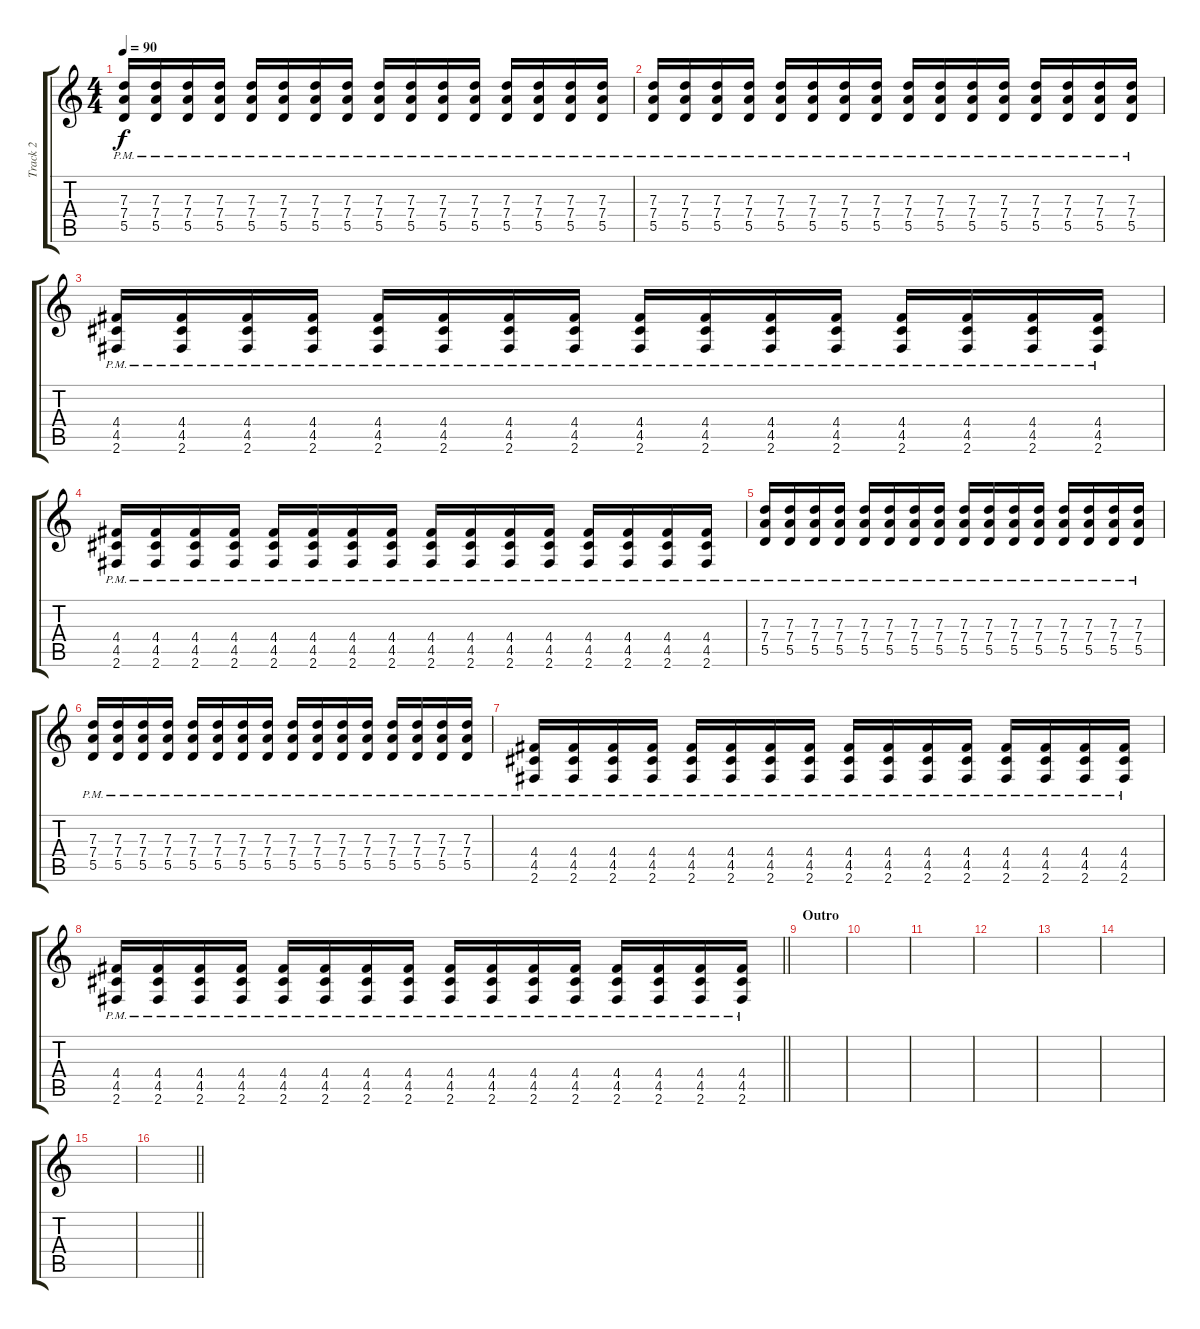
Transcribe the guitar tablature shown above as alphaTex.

\track ("Track 2" "Track 2") {instrument electricguitarclean}
\staff {score tabs}
\tuning (E4 B3 G3 D3 A2 E2) {hide}
\ts (4 4)
\tempo 90
\clef g2
\ks c
(7.3{pm} 7.4{pm} 5.5{pm}).16{dy f volume 10} (7.3{pm} 7.4{pm} 5.5{pm}).16 (7.3{pm} 7.4{pm} 5.5{pm}).16 (7.3{pm} 7.4{pm} 5.5{pm}).16 (7.3{pm} 7.4{pm} 5.5{pm}).16 (7.3{pm} 7.4{pm} 5.5{pm}).16 (7.3{pm} 7.4{pm} 5.5{pm}).16 (7.3{pm} 7.4{pm} 5.5{pm}).16 (7.3{pm} 7.4{pm} 5.5{pm}).16 (7.3{pm} 7.4{pm} 5.5{pm}).16 (7.3{pm} 7.4{pm} 5.5{pm}).16 (7.3{pm} 7.4{pm} 5.5{pm}).16 (7.3{pm} 7.4{pm} 5.5{pm}).16 (7.3{pm} 7.4{pm} 5.5{pm}).16 (7.3{pm} 7.4{pm} 5.5{pm}).16 (7.3{pm} 7.4{pm} 5.5{pm}).16 |
(7.3{pm} 7.4{pm} 5.5{pm}).16 (7.3{pm} 7.4{pm} 5.5{pm}).16 (7.3{pm} 7.4{pm} 5.5{pm}).16 (7.3{pm} 7.4{pm} 5.5{pm}).16 (7.3{pm} 7.4{pm} 5.5{pm}).16 (7.3{pm} 7.4{pm} 5.5{pm}).16 (7.3{pm} 7.4{pm} 5.5{pm}).16 (7.3{pm} 7.4{pm} 5.5{pm}).16 (7.3{pm} 7.4{pm} 5.5{pm}).16 (7.3{pm} 7.4{pm} 5.5{pm}).16 (7.3{pm} 7.4{pm} 5.5{pm}).16 (7.3{pm} 7.4{pm} 5.5{pm}).16 (7.3{pm} 7.4{pm} 5.5{pm}).16 (7.3{pm} 7.4{pm} 5.5{pm}).16 (7.3{pm} 7.4{pm} 5.5{pm}).16 (7.3{pm} 7.4{pm} 5.5{pm}).16 |
(4.4{pm} 4.5{pm} 2.6{pm}).16 (4.4{pm} 4.5{pm} 2.6{pm}).16 (4.4{pm} 4.5{pm} 2.6{pm}).16 (4.4{pm} 4.5{pm} 2.6{pm}).16 (4.4{pm} 4.5{pm} 2.6{pm}).16 (4.4{pm} 4.5{pm} 2.6{pm}).16 (4.4{pm} 4.5{pm} 2.6{pm}).16 (4.4{pm} 4.5{pm} 2.6{pm}).16 (4.4{pm} 4.5{pm} 2.6{pm}).16 (4.4{pm} 4.5{pm} 2.6{pm}).16 (4.4{pm} 4.5{pm} 2.6{pm}).16 (4.4{pm} 4.5{pm} 2.6{pm}).16 (4.4{pm} 4.5{pm} 2.6{pm}).16 (4.4{pm} 4.5{pm} 2.6{pm}).16 (4.4{pm} 4.5{pm} 2.6{pm}).16 (4.4{pm} 4.5{pm} 2.6{pm}).16 |
(4.4{pm} 4.5{pm} 2.6{pm}).16 (4.4{pm} 4.5{pm} 2.6{pm}).16 (4.4{pm} 4.5{pm} 2.6{pm}).16 (4.4{pm} 4.5{pm} 2.6{pm}).16 (4.4{pm} 4.5{pm} 2.6{pm}).16 (4.4{pm} 4.5{pm} 2.6{pm}).16 (4.4{pm} 4.5{pm} 2.6{pm}).16 (4.4{pm} 4.5{pm} 2.6{pm}).16 (4.4{pm} 4.5{pm} 2.6{pm}).16 (4.4{pm} 4.5{pm} 2.6{pm}).16 (4.4{pm} 4.5{pm} 2.6{pm}).16 (4.4{pm} 4.5{pm} 2.6{pm}).16 (4.4{pm} 4.5{pm} 2.6{pm}).16 (4.4{pm} 4.5{pm} 2.6{pm}).16 (4.4{pm} 4.5{pm} 2.6{pm}).16 (4.4{pm} 4.5{pm} 2.6{pm}).16 |
(7.3{pm} 7.4{pm} 5.5{pm}).16{volume 10} (7.3{pm} 7.4{pm} 5.5{pm}).16 (7.3{pm} 7.4{pm} 5.5{pm}).16 (7.3{pm} 7.4{pm} 5.5{pm}).16 (7.3{pm} 7.4{pm} 5.5{pm}).16 (7.3{pm} 7.4{pm} 5.5{pm}).16 (7.3{pm} 7.4{pm} 5.5{pm}).16 (7.3{pm} 7.4{pm} 5.5{pm}).16 (7.3{pm} 7.4{pm} 5.5{pm}).16 (7.3{pm} 7.4{pm} 5.5{pm}).16 (7.3{pm} 7.4{pm} 5.5{pm}).16 (7.3{pm} 7.4{pm} 5.5{pm}).16 (7.3{pm} 7.4{pm} 5.5{pm}).16 (7.3{pm} 7.4{pm} 5.5{pm}).16 (7.3{pm} 7.4{pm} 5.5{pm}).16 (7.3{pm} 7.4{pm} 5.5{pm}).16 |
(7.3{pm} 7.4{pm} 5.5{pm}).16 (7.3{pm} 7.4{pm} 5.5{pm}).16 (7.3{pm} 7.4{pm} 5.5{pm}).16 (7.3{pm} 7.4{pm} 5.5{pm}).16 (7.3{pm} 7.4{pm} 5.5{pm}).16 (7.3{pm} 7.4{pm} 5.5{pm}).16 (7.3{pm} 7.4{pm} 5.5{pm}).16 (7.3{pm} 7.4{pm} 5.5{pm}).16 (7.3{pm} 7.4{pm} 5.5{pm}).16 (7.3{pm} 7.4{pm} 5.5{pm}).16 (7.3{pm} 7.4{pm} 5.5{pm}).16 (7.3{pm} 7.4{pm} 5.5{pm}).16 (7.3{pm} 7.4{pm} 5.5{pm}).16 (7.3{pm} 7.4{pm} 5.5{pm}).16 (7.3{pm} 7.4{pm} 5.5{pm}).16 (7.3{pm} 7.4{pm} 5.5{pm}).16 |
(4.4{pm} 4.5{pm} 2.6{pm}).16 (4.4{pm} 4.5{pm} 2.6{pm}).16 (4.4{pm} 4.5{pm} 2.6{pm}).16 (4.4{pm} 4.5{pm} 2.6{pm}).16 (4.4{pm} 4.5{pm} 2.6{pm}).16 (4.4{pm} 4.5{pm} 2.6{pm}).16 (4.4{pm} 4.5{pm} 2.6{pm}).16 (4.4{pm} 4.5{pm} 2.6{pm}).16 (4.4{pm} 4.5{pm} 2.6{pm}).16 (4.4{pm} 4.5{pm} 2.6{pm}).16 (4.4{pm} 4.5{pm} 2.6{pm}).16 (4.4{pm} 4.5{pm} 2.6{pm}).16 (4.4{pm} 4.5{pm} 2.6{pm}).16 (4.4{pm} 4.5{pm} 2.6{pm}).16 (4.4{pm} 4.5{pm} 2.6{pm}).16 (4.4{pm} 4.5{pm} 2.6{pm}).16 |
\barLineRight lightlight
(4.4{pm} 4.5{pm} 2.6{pm}).16 (4.4{pm} 4.5{pm} 2.6{pm}).16 (4.4{pm} 4.5{pm} 2.6{pm}).16 (4.4{pm} 4.5{pm} 2.6{pm}).16 (4.4{pm} 4.5{pm} 2.6{pm}).16 (4.4{pm} 4.5{pm} 2.6{pm}).16 (4.4{pm} 4.5{pm} 2.6{pm}).16 (4.4{pm} 4.5{pm} 2.6{pm}).16 (4.4{pm} 4.5{pm} 2.6{pm}).16 (4.4{pm} 4.5{pm} 2.6{pm}).16 (4.4{pm} 4.5{pm} 2.6{pm}).16 (4.4{pm} 4.5{pm} 2.6{pm}).16 (4.4{pm} 4.5{pm} 2.6{pm}).16 (4.4{pm} 4.5{pm} 2.6{pm}).16 (4.4{pm} 4.5{pm} 2.6{pm}).16 (4.4{pm} 4.5{pm} 2.6{pm}).16 |
\section ("" "Outro")
|
|
|
|
|
|
|
\barLineRight lightlight
